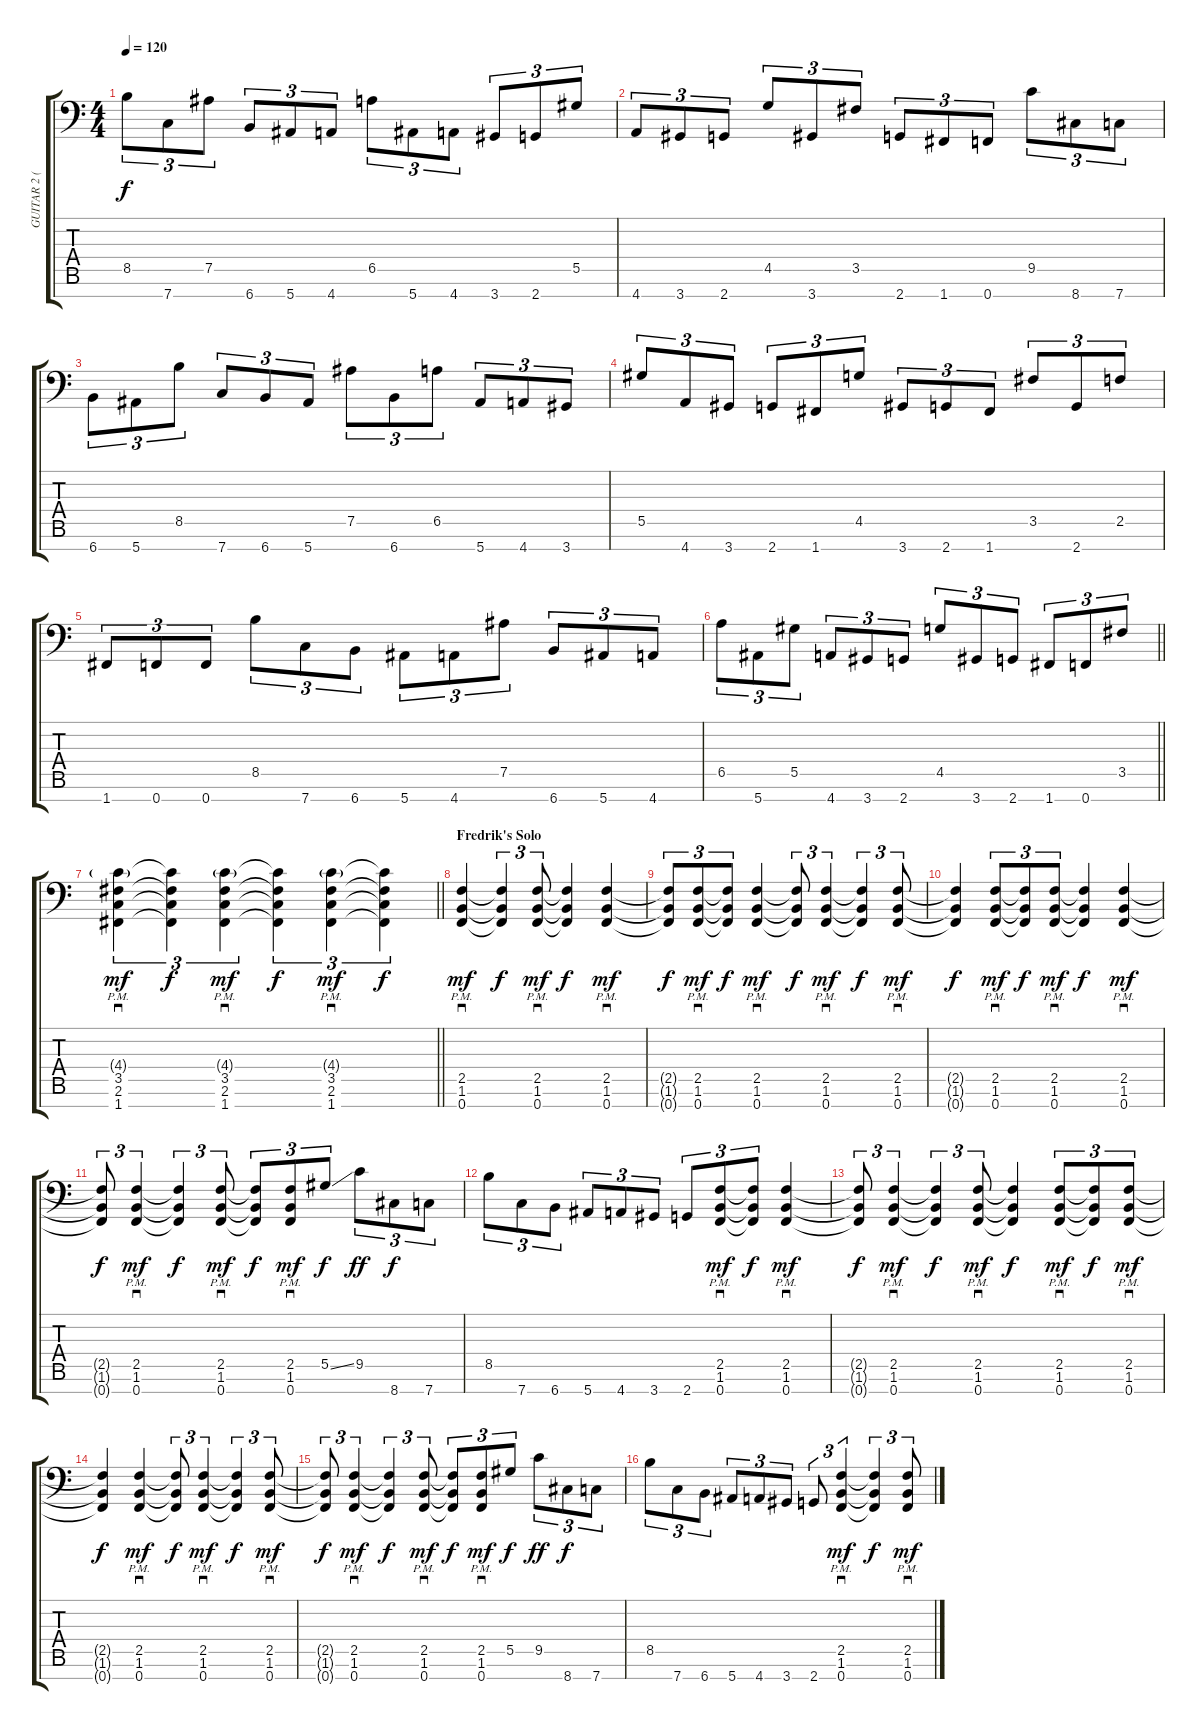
\track ("GUITAR 2 (Marten Hagstrom)" "GUITAR 2 (") {instrument distortionguitar}
\staff {score tabs}
\tuning (Bb3 F3 Db3 Ab2 Eb2 Bb1 F1) {hide}
\ts (4 4)
\tempo 120
\clef f4
\ks c
8.5.8{tu (3 2) dy f} 7.7.8{tu (3 2)} 7.5.8{tu (3 2)} 6.7.8{tu (3 2)} 5.7.8{tu (3 2)} 4.7.8{tu (3 2)} 6.5.8{tu (3 2)} 5.7.8{tu (3 2)} 4.7.8{tu (3 2)} 3.7.8{tu (3 2)} 2.7.8{tu (3 2)} 5.5.8{tu (3 2)} |
4.7.8{tu (3 2)} 3.7.8{tu (3 2)} 2.7.8{tu (3 2)} 4.5.8{tu (3 2)} 3.7.8{tu (3 2)} 3.5.8{tu (3 2)} 2.7.8{tu (3 2)} 1.7.8{tu (3 2)} 0.7.8{tu (3 2)} 9.5.8{tu (3 2)} 8.7.8{tu (3 2)} 7.7.8{tu (3 2)} |
6.7.8{tu (3 2)} 5.7.8{tu (3 2)} 8.5.8{tu (3 2)} 7.7.8{tu (3 2)} 6.7.8{tu (3 2)} 5.7.8{tu (3 2)} 7.5.8{tu (3 2)} 6.7.8{tu (3 2)} 6.5.8{tu (3 2)} 5.7.8{tu (3 2)} 4.7.8{tu (3 2)} 3.7.8{tu (3 2)} |
5.5.8{tu (3 2)} 4.7.8{tu (3 2)} 3.7.8{tu (3 2)} 2.7.8{tu (3 2)} 1.7.8{tu (3 2)} 4.5.8{tu (3 2)} 3.7.8{tu (3 2)} 2.7.8{tu (3 2)} 1.7.8{tu (3 2)} 3.5.8{tu (3 2)} 2.7.8{tu (3 2)} 2.5.8{tu (3 2)} |
1.7.8{tu (3 2)} 0.7.8{tu (3 2)} 0.7.8{tu (3 2)} 8.5.8{tu (3 2)} 7.7.8{tu (3 2)} 6.7.8{tu (3 2)} 5.7.8{tu (3 2)} 4.7.8{tu (3 2)} 7.5.8{tu (3 2)} 6.7.8{tu (3 2)} 5.7.8{tu (3 2)} 4.7.8{tu (3 2)} |
\barLineRight lightlight
6.5.8{tu (3 2)} 5.7.8{tu (3 2)} 5.5.8{tu (3 2)} 4.7.8{tu (3 2)} 3.7.8{tu (3 2)} 2.7.8{tu (3 2)} 4.5.8{tu (3 2)} 3.7.8{tu (3 2)} 2.7.8{tu (3 2)} 1.7.8{tu (3 2)} 0.7.8{tu (3 2)} 3.5.8{tu (3 2)} |
\barLineRight lightlight
(4.4{g} 3.5{pm} 2.6{pm} 1.7{pm}).4{sd tu (3 2) dy mf} (4.4{t} 3.5{t} 2.6{t} 1.7{t}).4{tu (3 2) dy f} (4.4{g} 3.5{pm} 2.6{pm} 1.7{pm}).4{sd tu (3 2) dy mf} (4.4{t} 3.5{t} 2.6{t} 1.7{t}).4{tu (3 2) dy f} (4.4{g} 3.5{pm} 2.6{pm} 1.7{pm}).4{sd tu (3 2) dy mf} (4.4{t} 3.5{t} 2.6{t} 1.7{t}).4{tu (3 2) dy f} |
\section ("" "Fredrik's Solo")
(2.5{pm} 1.6{pm} 0.7{pm}).4{sd dy mf} (2.5{t} 1.6{t} 0.7{t}).4{tu (3 2) dy f} (2.5{pm} 1.6{pm} 0.7{pm}).8{sd tu (3 2) dy mf} (2.5{t} 1.6{t} 0.7{t}).4{dy f} (2.5{pm} 1.6{pm} 0.7{pm}).4{sd dy mf} |
(2.5{t} 1.6{t} 0.7{t}).8{tu (3 2) dy f} (2.5{pm} 1.6{pm} 0.7{pm}).8{sd tu (3 2) dy mf} (2.5{t} 1.6{t} 0.7{t}).8{tu (3 2) dy f} (2.5{pm} 1.6{pm} 0.7{pm}).4{sd dy mf} (2.5{t} 1.6{t} 0.7{t}).8{tu (3 2) dy f} (2.5{pm} 1.6{pm} 0.7{pm}).4{sd tu (3 2) dy mf} (2.5{t} 1.6{t} 0.7{t}).4{tu (3 2) dy f} (2.5{pm} 1.6{pm} 0.7{pm}).8{sd tu (3 2) dy mf} |
(2.5{t} 1.6{t} 0.7{t}).4{dy f} (2.5{pm} 1.6{pm} 0.7{pm}).8{sd tu (3 2) dy mf} (2.5{t} 1.6{t} 0.7{t}).8{tu (3 2) dy f} (2.5{pm} 1.6{pm} 0.7{pm}).8{sd tu (3 2) dy mf} (2.5{t} 1.6{t} 0.7{t}).4{dy f} (2.5{pm} 1.6{pm} 0.7{pm}).4{sd dy mf} |
(2.5{t} 1.6{t} 0.7{t}).8{tu (3 2) dy f} (2.5{pm} 1.6{pm} 0.7{pm}).4{sd tu (3 2) dy mf} (2.5{t} 1.6{t} 0.7{t}).4{tu (3 2) dy f} (2.5{pm} 1.6{pm} 0.7{pm}).8{sd tu (3 2) dy mf} (2.5{t} 1.6{t} 0.7{t}).8{tu (3 2) dy f} (2.5{pm} 1.6{pm} 0.7{pm}).8{sd tu (3 2) dy mf} 5.5{ss}.8{tu (3 2) dy f} 9.5.8{tu (3 2) dy ff} 8.7.8{tu (3 2) dy f} 7.7.8{tu (3 2)} |
8.5.8{tu (3 2)} 7.7.8{tu (3 2)} 6.7.8{tu (3 2)} 5.7.8{tu (3 2)} 4.7.8{tu (3 2)} 3.7.8{tu (3 2)} 2.7.8{tu (3 2)} (2.5{pm} 1.6{pm} 0.7{pm}).8{sd tu (3 2) dy mf} (2.5{t} 1.6{t} 0.7{t}).8{tu (3 2) dy f} (2.5{pm} 1.6{pm} 0.7{pm}).4{sd dy mf} |
(2.5{t} 1.6{t} 0.7{t}).8{tu (3 2) dy f} (2.5{pm} 1.6{pm} 0.7{pm}).4{sd tu (3 2) dy mf} (2.5{t} 1.6{t} 0.7{t}).4{tu (3 2) dy f} (2.5{pm} 1.6{pm} 0.7{pm}).8{sd tu (3 2) dy mf} (2.5{t} 1.6{t} 0.7{t}).4{dy f} (2.5{pm} 1.6{pm} 0.7{pm}).8{sd tu (3 2) dy mf} (2.5{t} 1.6{t} 0.7{t}).8{tu (3 2) dy f} (2.5{pm} 1.6{pm} 0.7{pm}).8{sd tu (3 2) dy mf} |
(2.5{t} 1.6{t} 0.7{t}).4{dy f} (2.5{pm} 1.6{pm} 0.7{pm}).4{sd dy mf} (2.5{t} 1.6{t} 0.7{t}).8{tu (3 2) dy f} (2.5{pm} 1.6{pm} 0.7{pm}).4{sd tu (3 2) dy mf} (2.5{t} 1.6{t} 0.7{t}).4{tu (3 2) dy f} (2.5{pm} 1.6{pm} 0.7{pm}).8{sd tu (3 2) dy mf} |
(2.5{t} 1.6{t} 0.7{t}).8{tu (3 2) dy f} (2.5{pm} 1.6{pm} 0.7{pm}).4{sd tu (3 2) dy mf} (2.5{t} 1.6{t} 0.7{t}).4{tu (3 2) dy f} (2.5{pm} 1.6{pm} 0.7{pm}).8{sd tu (3 2) dy mf} (2.5{t} 1.6{t} 0.7{t}).8{tu (3 2) dy f} (2.5{pm} 1.6{pm} 0.7{pm}).8{sd tu (3 2) dy mf} 5.5.8{tu (3 2) dy f} 9.5.8{tu (3 2) dy ff} 8.7.8{tu (3 2) dy f} 7.7.8{tu (3 2)} |
8.5.8{tu (3 2)} 7.7.8{tu (3 2)} 6.7.8{tu (3 2)} 5.7.8{tu (3 2)} 4.7.8{tu (3 2)} 3.7.8{tu (3 2)} 2.7.8{tu (3 2)} (2.5{pm} 1.6{pm} 0.7{pm}).4{sd tu (3 2) dy mf} (2.5{t} 1.6{t} 0.7{t}).4{tu (3 2) dy f} (2.5{pm} 1.6{pm} 0.7{pm}).8{sd tu (3 2) dy mf}
